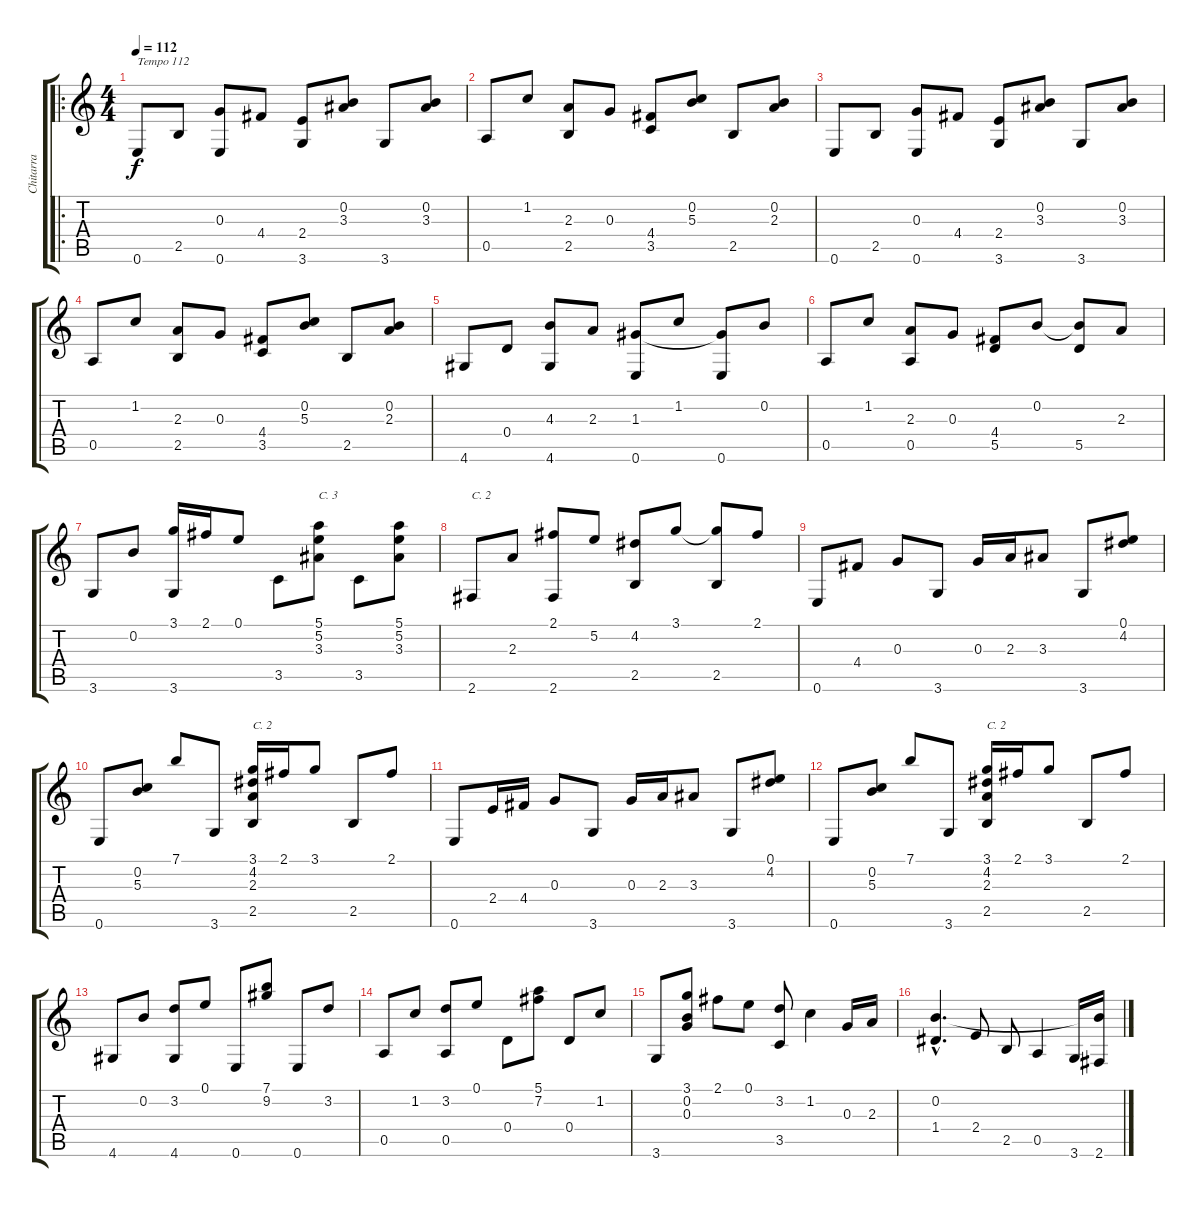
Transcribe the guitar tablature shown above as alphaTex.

\track ("Chitarra" "Chitarra") {instrument acousticguitarnylon}
\staff {score tabs}
\tuning (E4 B3 G3 D3 A2 E2) {hide}
\ro
\ts (4 4)
\tempo 112
\clef g2
\ks c
0.6.8{txt "Tempo 112" dy f instrument acousticguitarnylon} 2.5.8 (0.3 0.6).8 4.4.8 (2.4 3.6).8 (0.2 3.3).8 3.6.8 (0.2 3.3).8 |
0.5.8 1.2.8 (2.3 2.5).8 0.3.8 (4.4 3.5).8 (0.2 5.3).8 2.5.8 (0.2 2.3).8 |
0.6.8 2.5.8 (0.3 0.6).8 4.4.8 (2.4 3.6).8 (0.2 3.3).8 3.6.8 (0.2 3.3).8 |
0.5.8 1.2.8 (2.3 2.5).8 0.3.8 (4.4 3.5).8 (0.2 5.3).8 2.5.8 (0.2 2.3).8 |
4.6.8 0.4.8 (4.3 4.6).8 2.3.8 (1.3 0.6).8 1.2.8 (1.3{t} 0.6).8 0.2.8 |
0.5.8 1.2.8 (2.3 0.5).8 0.3.8 (4.4 5.5).8 0.2.8 (0.2{t} 5.5).8 2.3.8 |
3.6.8 0.2.8 (3.1 3.6).16 2.1.16 0.1.8 3.5.8 (5.1 5.2 3.3).8{txt "C. 3"} 3.5.8 (5.1 5.2 3.3).8 |
2.6.8{txt "C. 2"} 2.3.8 (2.1 2.6).8 5.2.8 (4.2 2.5).8 3.1.8 (3.1{t} 2.5).8 2.1.8 |
0.6.8 4.4.8 0.3.8 3.6.8 0.3.16 2.3.16 3.3.8 3.6.8 (0.1 4.2).8 |
0.6.8 (0.2 5.3).8 7.1.8 3.6.8 (3.1 4.2 2.3 2.5).16{txt "C. 2"} 2.1.16 3.1.8 2.5.8 2.1.8 |
0.6.8 2.4.16 4.4.16 0.3.8 3.6.8 0.3.16 2.3.16 3.3.8 3.6.8 (0.1 4.2).8 |
0.6.8 (0.2 5.3).8 7.1.8 3.6.8 (3.1 4.2 2.3 2.5).16{txt "C. 2"} 2.1.16 3.1.8 2.5.8 2.1.8 |
4.6.8 0.2.8 (3.2 4.6).8 0.1.8 0.6.8 (7.1 9.2).8 0.6.8 3.2.8 |
0.5.8 1.2.8 (3.2 0.5).8 0.1.8 0.4.8 (5.1 7.2).8 0.4.8 1.2.8 |
3.6.8 (3.1 0.2 0.3).8 2.1.8 0.1.8 (3.2 3.5).8 1.2.4 0.3.16 2.3.16 |
(0.2{hac} 1.4{hac}).4{d} 2.4.8 2.5.8 0.5.4 3.6.16 (0.2{t} 2.6).16
